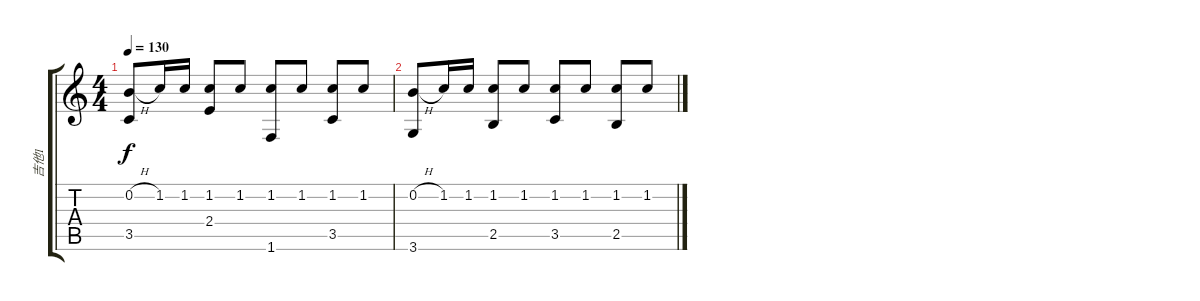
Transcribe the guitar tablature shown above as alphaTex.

\track ("吉他1" "吉他1") {instrument acousticguitarnylon}
\staff {score tabs}
\tuning (E4 B3 G3 D3 A2 E2) {hide}
\ts (4 4)
\tempo 130
\clef g2
\ks c
(0.2{h} 3.5).8{dy f} 1.2.16 1.2.16 (1.2 2.4).8 1.2.8 (1.2 1.6).8 1.2.8 (1.2 3.5).8 1.2.8 |
(0.2{h} 3.6).8 1.2.16 1.2.16 (1.2 2.5).8 1.2.8 (1.2 3.5).8 1.2.8 (1.2 2.5).8 1.2.8
